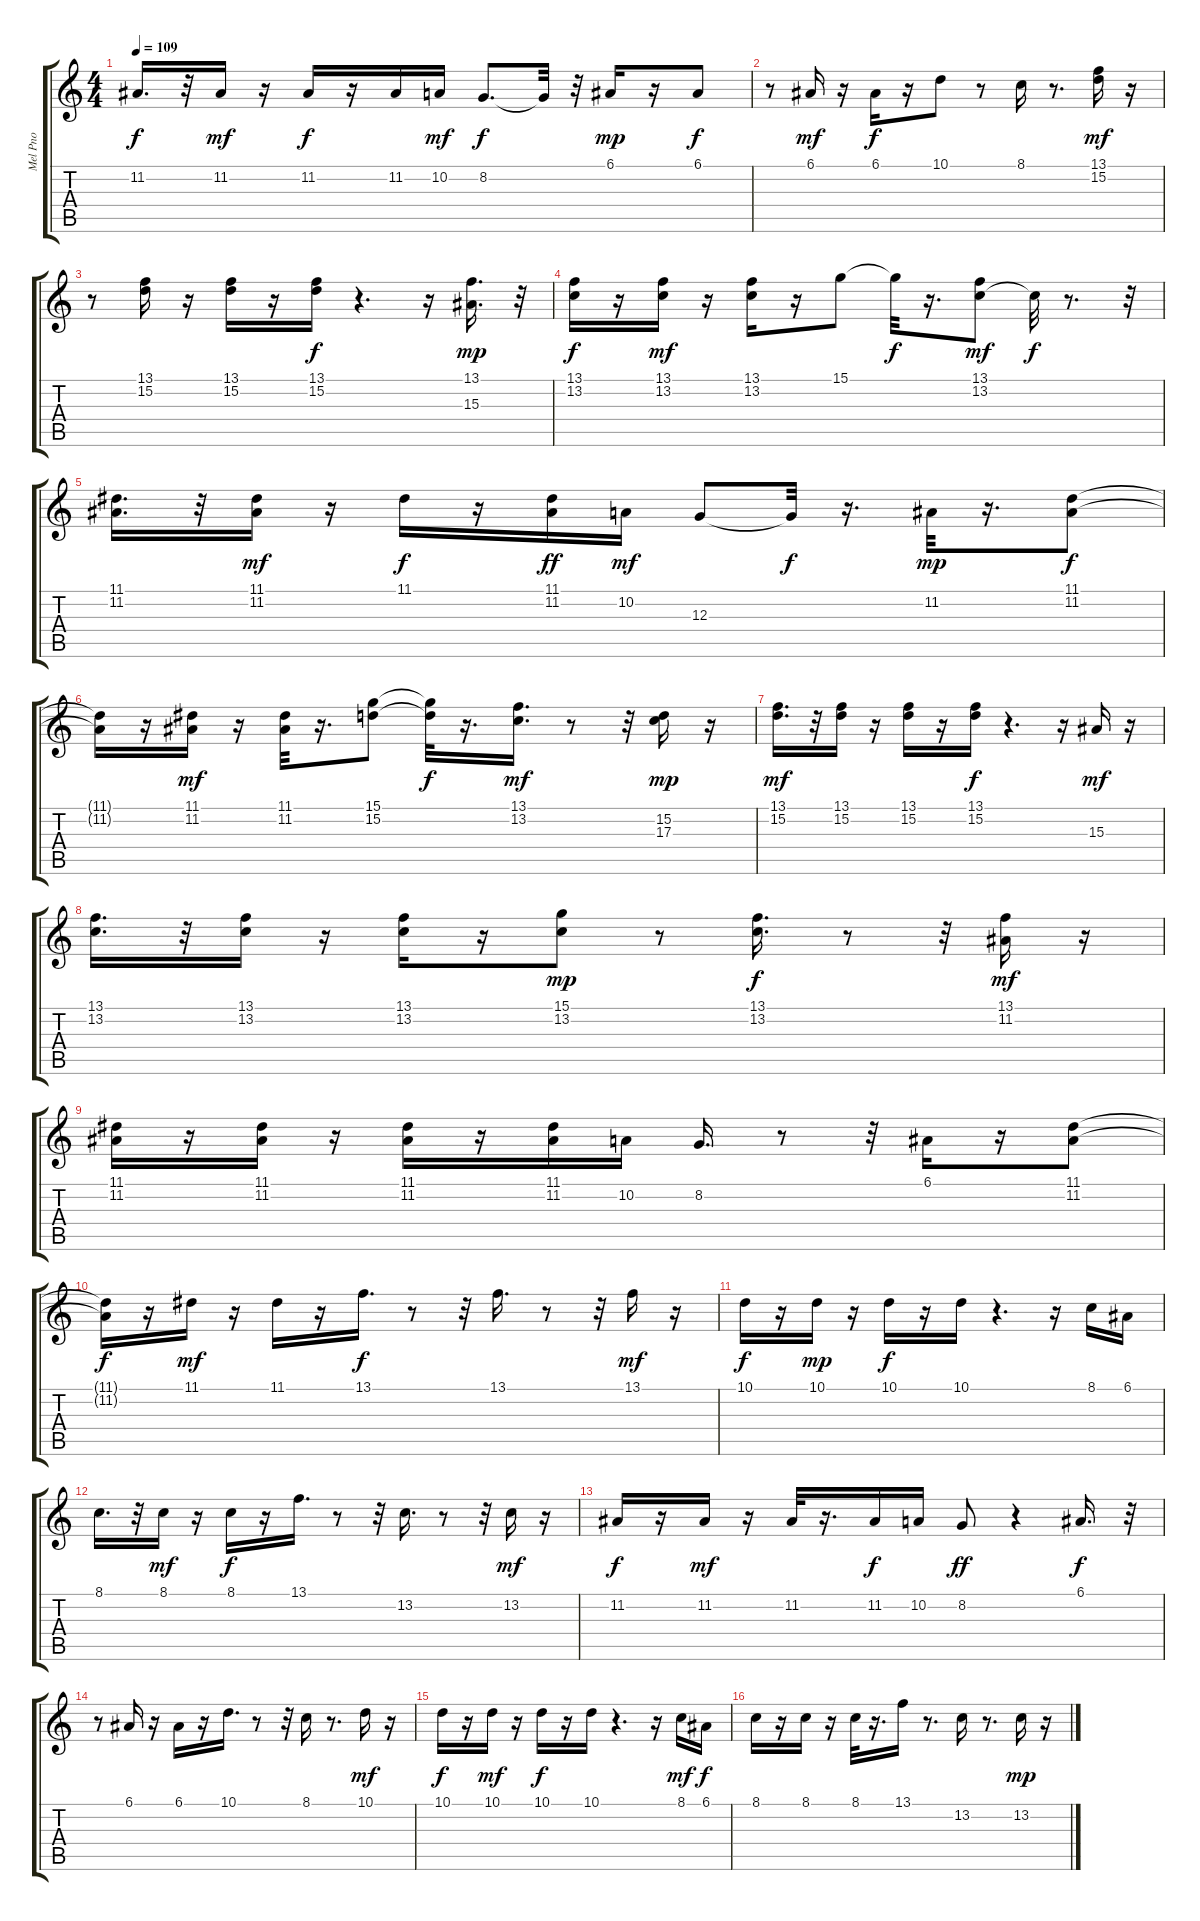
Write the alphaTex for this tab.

\track ("Mel Pno" "Mel Pno") {instrument flute}
\staff {score tabs}
\tuning (E4 B3 G3 D3 A2 E2) {hide}
\ts (4 4)
\tempo 109
\clef g2
\ks c
11.2.16{d dy f} r.32 11.2.16{dy mf} r.16 11.2.16{dy f} r.16 11.2.16 10.2.16{dy mf} 8.2.8{d dy f} 8.2{t}.32 r.32 6.1.16{dy mp} r.16 6.1.8{dy f} |
r.8 6.1.16{dy mf} r.16 6.1.16{dy f} r.16 10.1.8 r.8 8.1.16 r.8{d} (13.1 15.2).16{dy mf} r.16 |
r.8 (13.1 15.2).16 r.16 (13.1 15.2).16 r.16 (13.1 15.2).16{dy f} r.4{d} r.16 (13.1 15.3).16{d dy mp} r.32 |
(13.1 13.2).16{dy f} r.16 (13.1 13.2).16{dy mf} r.16 (13.1 13.2).16 r.16 15.1.8 15.1{t}.32{dy f} r.16{d} (13.1 13.2).8{dy mf} 13.2{t}.32{dy f} r.8{d} r.32 |
(11.1 11.2).16{d} r.32 (11.1 11.2).16{dy mf} r.16 11.1.16{dy f} r.16 (11.1 11.2).16{dy ff} 10.2.16{dy mf} 12.3.8 12.3{t}.32{dy f} r.16{d} 11.2.32{dy mp} r.16{d} (11.1 11.2).8{dy f} |
(11.1{t} 11.2{t}).16 r.16 (11.1 11.2).16{dy mf} r.16 (11.1 11.2).32 r.16{d} (15.1 15.2).8 (15.1{t} 15.2{t}).32{dy f} r.16{d} (13.1 13.2).16{d dy mf} r.8 r.32 (15.2 17.3).16{dy mp} r.16 |
(13.1 15.2).16{d dy mf} r.32 (13.1 15.2).16 r.16 (13.1 15.2).16 r.16 (13.1 15.2).16{dy f} r.4{d} r.16 15.3.16{dy mf} r.16 |
(13.1 13.2).16{d} r.32 (13.1 13.2).16 r.16 (13.1 13.2).16 r.16 (15.1 13.2).8{dy mp} r.8 (13.1 13.2).16{d dy f} r.8 r.32 (13.1 11.2).16{dy mf} r.16 |
(11.1 11.2).16 r.16 (11.1 11.2).16 r.16 (11.1 11.2).16 r.16 (11.1 11.2).16 10.2.16 8.2.16{d} r.8 r.32 6.1.16 r.16 (11.1 11.2).8 |
(11.1{t} 11.2{t}).16{dy f} r.16 11.1.16{dy mf} r.16 11.1.16 r.16 13.1.16{d dy f} r.8 r.32 13.1.16{d} r.8 r.32 13.1.16{dy mf} r.16 |
10.1.16{dy f} r.16 10.1.16{dy mp} r.16 10.1.16{dy f} r.16 10.1.16 r.4{d} r.16 8.1.16 6.1.16 |
8.1.16{d} r.32 8.1.16{dy mf} r.16 8.1.16{dy f} r.16 13.1.16{d} r.8 r.32 13.2.16{d} r.8 r.32 13.2.16{dy mf} r.16 |
11.2.16{dy f} r.16 11.2.16{dy mf} r.16 11.2.32 r.16{d} 11.2.16{dy f} 10.2.16 8.2.8{dy ff} r.4 6.1.16{d dy f} r.32 |
r.8 6.1.16 r.16 6.1.16 r.16 10.1.16{d} r.8 r.32 8.1.16 r.8{d} 10.1.16{dy mf} r.16 |
10.1.16{dy f} r.16 10.1.16{dy mf} r.16 10.1.16{dy f} r.16 10.1.16 r.4{d} r.16 8.1.16{dy mf} 6.1.16{dy f} |
8.1.16 r.16 8.1.16 r.16 8.1.32 r.16{d} 13.1.16 r.8{d} 13.2.16 r.8{d} 13.2.16{dy mp} r.16
